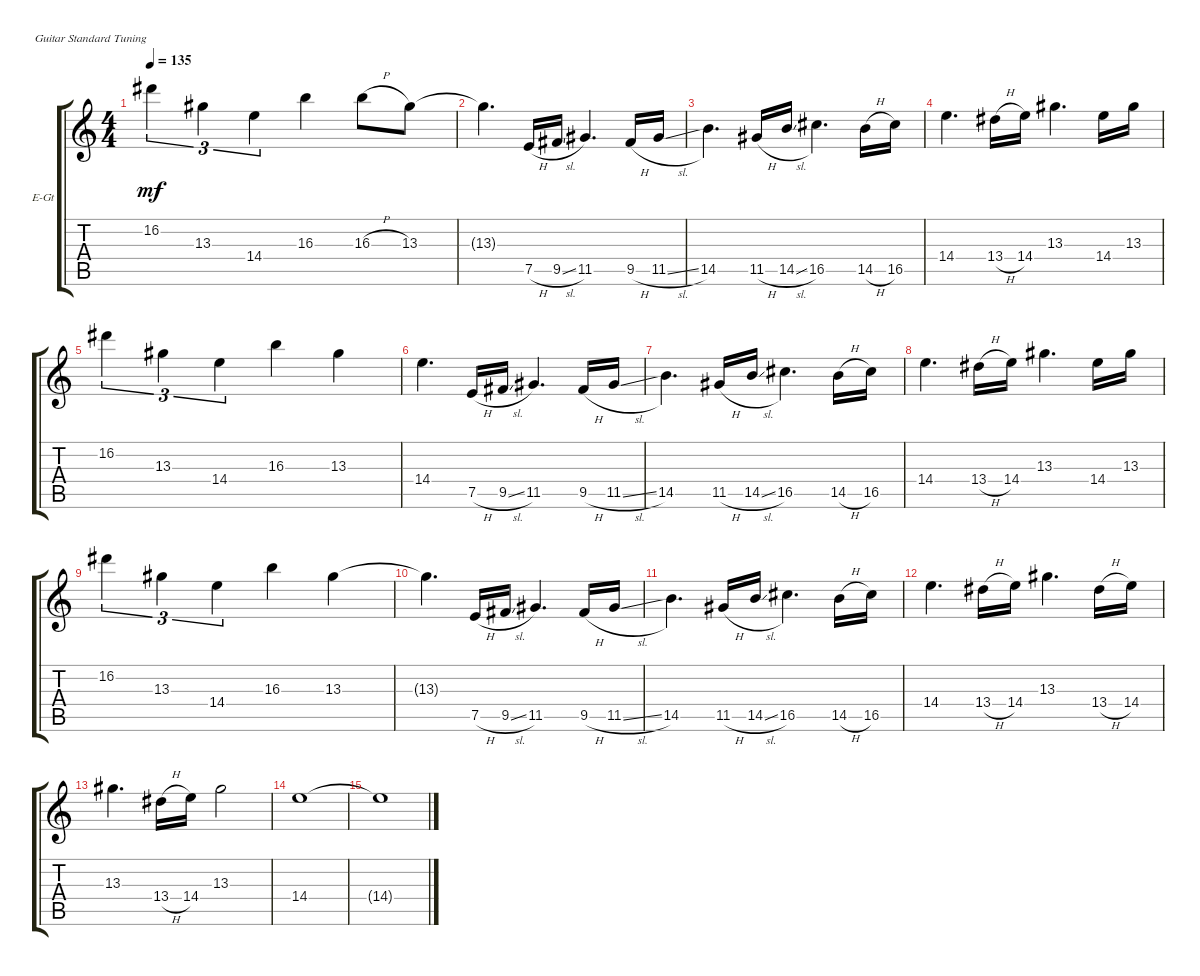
\defaultSystemsLayout 4
\bracketExtendMode groupsimilarinstruments
\firstSystemTrackNameOrientation horizontal
\otherSystemsTrackNameOrientation horizontal
\track ("Electric Guitar" "E-Gt") {instrument electricguitarclean}
\staff {score tabs}
\tuning (E4 B3 G3 D3 A2 E2)
\ts (4 4)
\tempo 135
\clef g2
\ks c
16.2.4{tu (3 2) dy mf} 13.3.4{tu (3 2)} 14.4.4{tu (3 2)} 16.3.4 16.3{h}.8 13.3.8 |
13.3{t}.4{d} 7.5{h}.16 9.5{sl}.16 11.5.4{d} 9.5{h}.16 11.5{sl}.16 |
14.5.4{d} 11.5{h}.16 14.5{sl}.16 16.5.4{d} 14.5{h}.16 16.5.16 |
14.4.4{d} 13.4{h}.16 14.4.16 13.3.4{d} 14.4.16 13.3.16 |
16.2.4{tu (3 2)} 13.3.4{tu (3 2)} 14.4.4{tu (3 2)} 16.3.4 13.3.4 |
14.4.4{d} 7.5{h}.16 9.5{sl}.16 11.5.4{d} 9.5{h}.16 11.5{sl}.16 |
14.5.4{d} 11.5{h}.16 14.5{sl}.16 16.5.4{d} 14.5{h}.16 16.5.16 |
14.4.4{d} 13.4{h}.16 14.4.16 13.3.4{d} 14.4.16 13.3.16 |
16.2.4{tu (3 2)} 13.3.4{tu (3 2)} 14.4.4{tu (3 2)} 16.3.4 13.3.4 |
13.3{t}.4{d} 7.5{h}.16 9.5{sl}.16 11.5.4{d} 9.5{h}.16 11.5{sl}.16 |
14.5.4{d} 11.5{h}.16 14.5{sl}.16 16.5.4{d} 14.5{h}.16 16.5.16 |
14.4.4{d} 13.4{h}.16 14.4.16 13.3.4{d} 13.4{h}.16 14.4.16 |
13.3.4{d} 13.4{h}.16 14.4.16 13.3.2 |
14.4.1 |
14.4{t}.1
